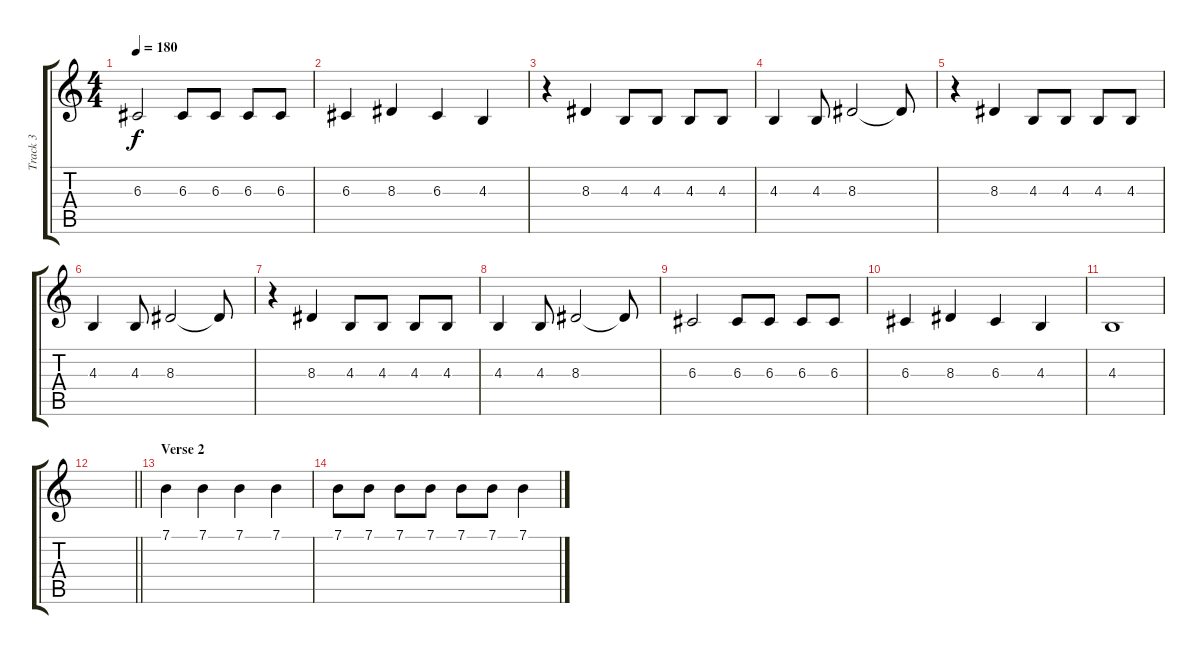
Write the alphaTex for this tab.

\track ("Track 3" "Track 3") {instrument lead2sawtooth}
\staff {score tabs}
\tuning (E4 B3 G3 D3 A2 E2) {hide}
\ts (4 4)
\tempo 180
\clef g2
\ks c
6.3.2{dy f} 6.3.8 6.3.8 6.3.8 6.3.8 |
6.3.4 8.3.4 6.3.4 4.3.4 |
r.4 8.3.4 4.3.8 4.3.8 4.3.8 4.3.8 |
4.3.4 4.3.8 8.3.2 8.3{t}.8 |
r.4 8.3.4 4.3.8 4.3.8 4.3.8 4.3.8 |
4.3.4 4.3.8 8.3.2 8.3{t}.8 |
r.4 8.3.4 4.3.8 4.3.8 4.3.8 4.3.8 |
4.3.4 4.3.8 8.3.2 8.3{t}.8 |
6.3.2 6.3.8 6.3.8 6.3.8 6.3.8 |
6.3.4 8.3.4 6.3.4 4.3.4 |
4.3.1 |
\barLineRight lightlight
|
\section ("" "Verse 2")
7.1.4 7.1.4 7.1.4 7.1.4 |
7.1.8 7.1.8 7.1.8 7.1.8 7.1.8 7.1.8 7.1.4
